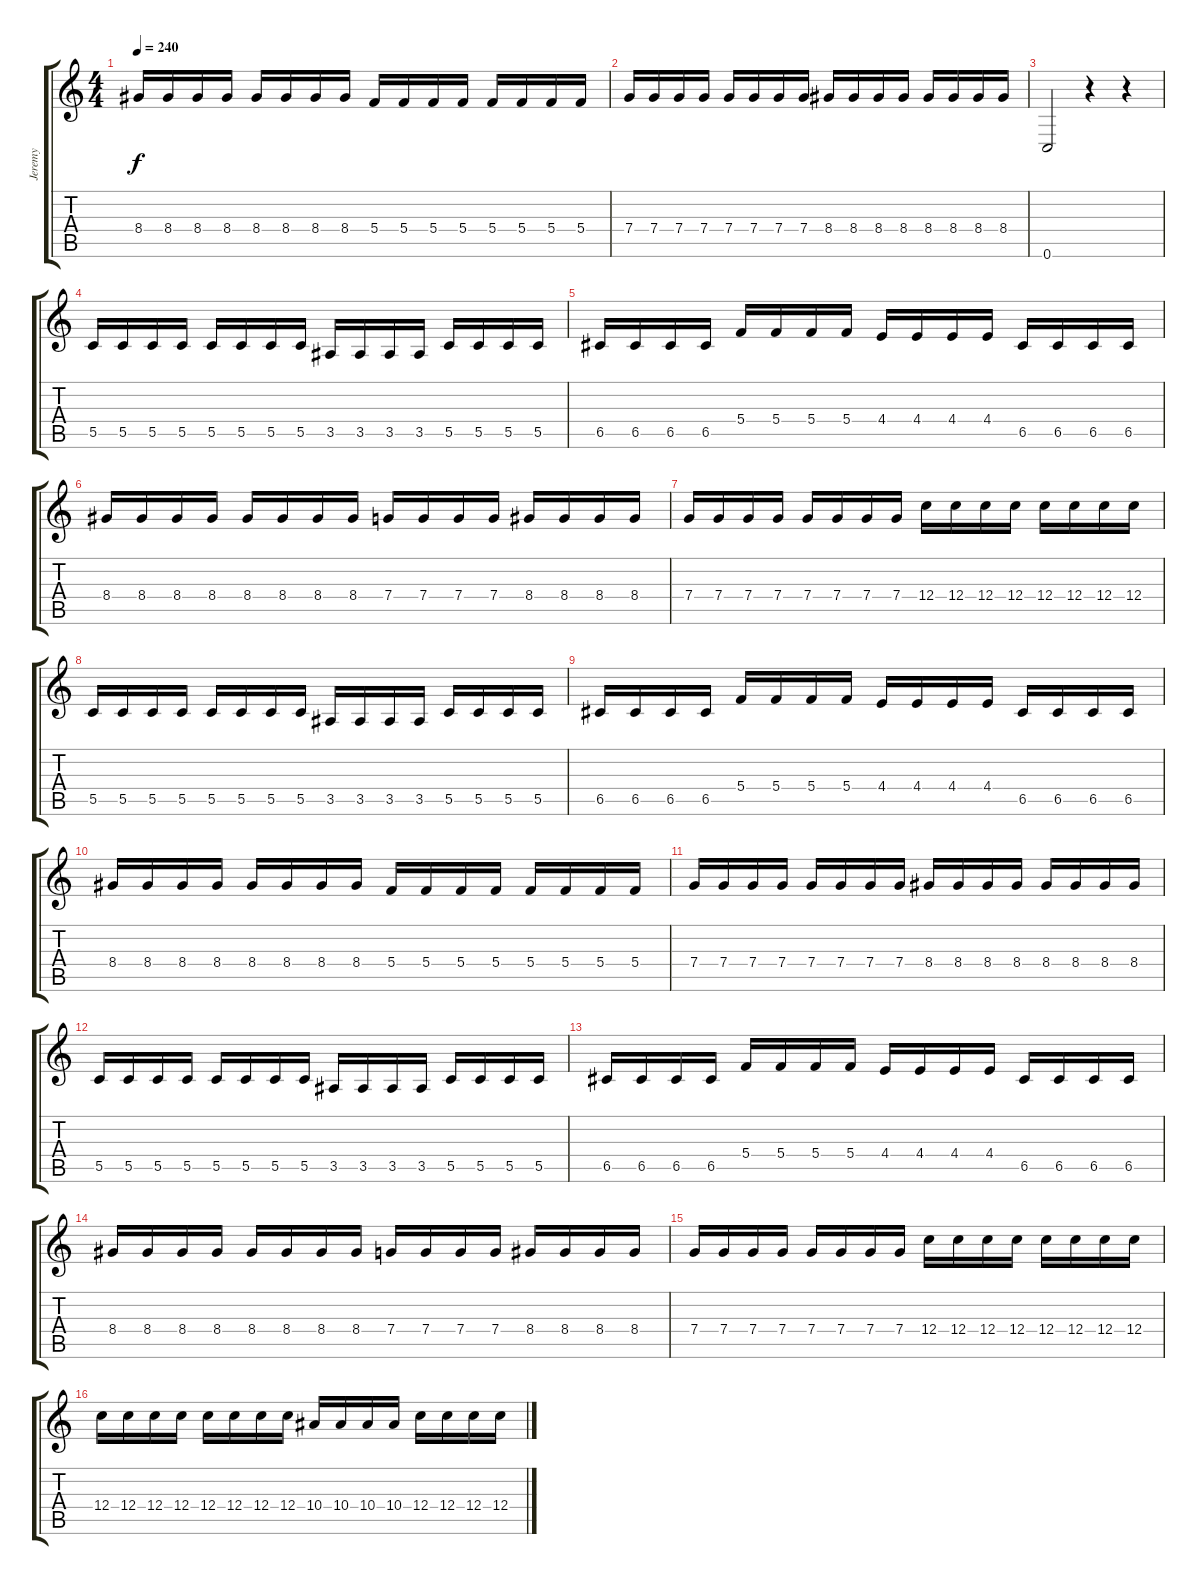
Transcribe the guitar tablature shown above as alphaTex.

\track ("Jeremy" "Jeremy") {instrument electricbasspick}
\staff {score tabs}
\tuning (D4 A3 F3 C3 G2 C2) {hide}
\ts (4 4)
\tempo 240
\clef g2
\ks c
8.4.16{dy f} 8.4.16 8.4.16 8.4.16 8.4.16 8.4.16 8.4.16 8.4.16 5.4.16 5.4.16 5.4.16 5.4.16 5.4.16 5.4.16 5.4.16 5.4.16 |
7.4.16 7.4.16 7.4.16 7.4.16 7.4.16 7.4.16 7.4.16 7.4.16 8.4.16 8.4.16 8.4.16 8.4.16 8.4.16 8.4.16 8.4.16 8.4.16 |
0.6.2 r.4 r.4 |
5.5.16 5.5.16 5.5.16 5.5.16 5.5.16 5.5.16 5.5.16 5.5.16 3.5.16 3.5.16 3.5.16 3.5.16 5.5.16 5.5.16 5.5.16 5.5.16 |
6.5.16 6.5.16 6.5.16 6.5.16 5.4.16 5.4.16 5.4.16 5.4.16 4.4.16 4.4.16 4.4.16 4.4.16 6.5.16 6.5.16 6.5.16 6.5.16 |
8.4.16 8.4.16 8.4.16 8.4.16 8.4.16 8.4.16 8.4.16 8.4.16 7.4.16 7.4.16 7.4.16 7.4.16 8.4.16 8.4.16 8.4.16 8.4.16 |
7.4.16 7.4.16 7.4.16 7.4.16 7.4.16 7.4.16 7.4.16 7.4.16 12.4.16 12.4.16 12.4.16 12.4.16 12.4.16 12.4.16 12.4.16 12.4.16 |
5.5.16 5.5.16 5.5.16 5.5.16 5.5.16 5.5.16 5.5.16 5.5.16 3.5.16 3.5.16 3.5.16 3.5.16 5.5.16 5.5.16 5.5.16 5.5.16 |
6.5.16 6.5.16 6.5.16 6.5.16 5.4.16 5.4.16 5.4.16 5.4.16 4.4.16 4.4.16 4.4.16 4.4.16 6.5.16 6.5.16 6.5.16 6.5.16 |
8.4.16 8.4.16 8.4.16 8.4.16 8.4.16 8.4.16 8.4.16 8.4.16 5.4.16 5.4.16 5.4.16 5.4.16 5.4.16 5.4.16 5.4.16 5.4.16 |
7.4.16 7.4.16 7.4.16 7.4.16 7.4.16 7.4.16 7.4.16 7.4.16 8.4.16 8.4.16 8.4.16 8.4.16 8.4.16 8.4.16 8.4.16 8.4.16 |
5.5.16 5.5.16 5.5.16 5.5.16 5.5.16 5.5.16 5.5.16 5.5.16 3.5.16 3.5.16 3.5.16 3.5.16 5.5.16 5.5.16 5.5.16 5.5.16 |
6.5.16 6.5.16 6.5.16 6.5.16 5.4.16 5.4.16 5.4.16 5.4.16 4.4.16 4.4.16 4.4.16 4.4.16 6.5.16 6.5.16 6.5.16 6.5.16 |
8.4.16 8.4.16 8.4.16 8.4.16 8.4.16 8.4.16 8.4.16 8.4.16 7.4.16 7.4.16 7.4.16 7.4.16 8.4.16 8.4.16 8.4.16 8.4.16 |
7.4.16 7.4.16 7.4.16 7.4.16 7.4.16 7.4.16 7.4.16 7.4.16 12.4.16 12.4.16 12.4.16 12.4.16 12.4.16 12.4.16 12.4.16 12.4.16 |
12.4.16 12.4.16 12.4.16 12.4.16 12.4.16 12.4.16 12.4.16 12.4.16 10.4.16 10.4.16 10.4.16 10.4.16 12.4.16 12.4.16 12.4.16 12.4.16
